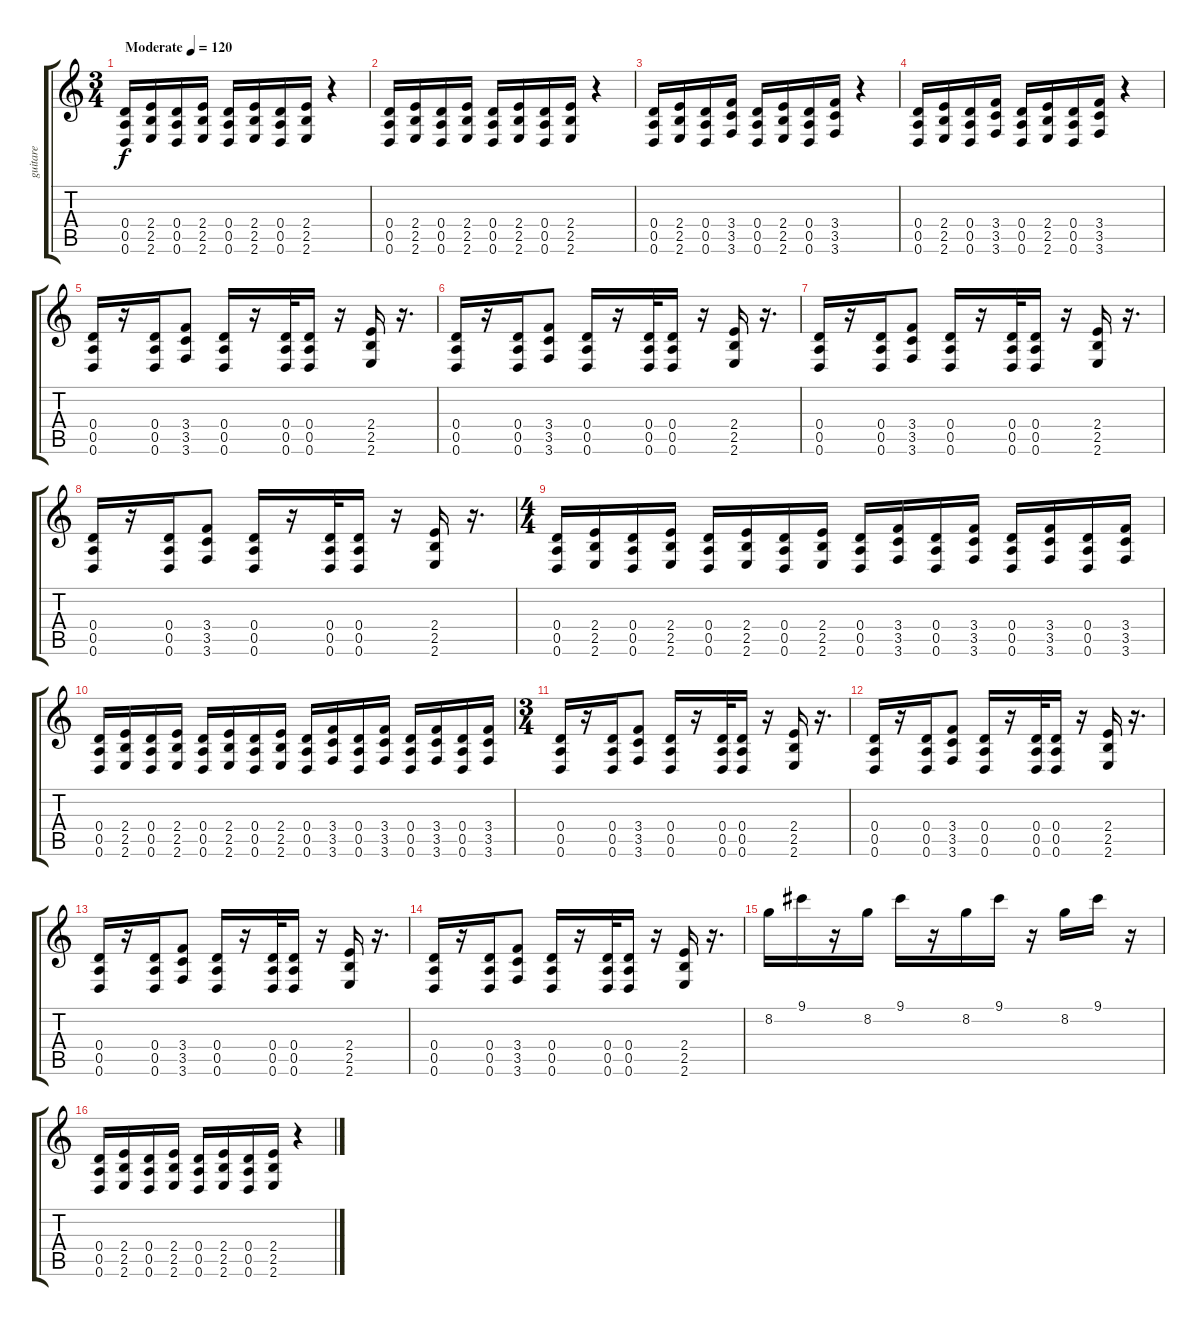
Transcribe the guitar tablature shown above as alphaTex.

\track ("guitare" "guitare") {instrument overdrivenguitar}
\staff {score tabs}
\tuning (E4 B3 G3 D3 A2 D2) {hide}
\ts (3 4)
\tempo (120 "Moderate")
\clef g2
\ks c
(0.4 0.5 0.6).16{dy f instrument overdrivenguitar} (2.4 2.5 2.6).16 (0.4 0.5 0.6).16 (2.4 2.5 2.6).16 (0.4 0.5 0.6).16 (2.4 2.5 2.6).16 (0.4 0.5 0.6).16 (2.4 2.5 2.6).16 r.4 |
(0.4 0.5 0.6).16 (2.4 2.5 2.6).16 (0.4 0.5 0.6).16 (2.4 2.5 2.6).16 (0.4 0.5 0.6).16 (2.4 2.5 2.6).16 (0.4 0.5 0.6).16 (2.4 2.5 2.6).16 r.4 |
(0.4 0.5 0.6).16 (2.4 2.5 2.6).16 (0.4 0.5 0.6).16 (3.4 3.5 3.6).16 (0.4 0.5 0.6).16 (2.4 2.5 2.6).16 (0.4 0.5 0.6).16 (3.4 3.5 3.6).16 r.4 |
(0.4 0.5 0.6).16 (2.4 2.5 2.6).16 (0.4 0.5 0.6).16 (3.4 3.5 3.6).16 (0.4 0.5 0.6).16 (2.4 2.5 2.6).16 (0.4 0.5 0.6).16 (3.4 3.5 3.6).16 r.4 |
(0.4 0.5 0.6).16 r.16 (0.4 0.5 0.6).16 (3.4 3.5 3.6).8 (0.4 0.5 0.6).16 r.16 (0.4 0.5 0.6).32 (0.4 0.5 0.6).16 r.16 (2.4 2.5 2.6).16 r.16{d} |
(0.4 0.5 0.6).16 r.16 (0.4 0.5 0.6).16 (3.4 3.5 3.6).8 (0.4 0.5 0.6).16 r.16 (0.4 0.5 0.6).32 (0.4 0.5 0.6).16 r.16 (2.4 2.5 2.6).16 r.16{d} |
(0.4 0.5 0.6).16 r.16 (0.4 0.5 0.6).16 (3.4 3.5 3.6).8 (0.4 0.5 0.6).16 r.16 (0.4 0.5 0.6).32 (0.4 0.5 0.6).16 r.16 (2.4 2.5 2.6).16 r.16{d} |
(0.4 0.5 0.6).16 r.16 (0.4 0.5 0.6).16 (3.4 3.5 3.6).8 (0.4 0.5 0.6).16 r.16 (0.4 0.5 0.6).32 (0.4 0.5 0.6).16 r.16 (2.4 2.5 2.6).16 r.16{d} |
\ts (4 4)
(0.4 0.5 0.6).16 (2.4 2.5 2.6).16 (0.4 0.5 0.6).16 (2.4 2.5 2.6).16 (0.4 0.5 0.6).16 (2.4 2.5 2.6).16 (0.4 0.5 0.6).16 (2.4 2.5 2.6).16 (0.4 0.5 0.6).16 (3.4 3.5 3.6).16 (0.4 0.5 0.6).16 (3.4 3.5 3.6).16 (0.4 0.5 0.6).16 (3.4 3.5 3.6).16 (0.4 0.5 0.6).16 (3.4 3.5 3.6).16 |
(0.4 0.5 0.6).16 (2.4 2.5 2.6).16 (0.4 0.5 0.6).16 (2.4 2.5 2.6).16 (0.4 0.5 0.6).16 (2.4 2.5 2.6).16 (0.4 0.5 0.6).16 (2.4 2.5 2.6).16 (0.4 0.5 0.6).16 (3.4 3.5 3.6).16 (0.4 0.5 0.6).16 (3.4 3.5 3.6).16 (0.4 0.5 0.6).16 (3.4 3.5 3.6).16 (0.4 0.5 0.6).16 (3.4 3.5 3.6).16 |
\ts (3 4)
(0.4 0.5 0.6).16 r.16 (0.4 0.5 0.6).16 (3.4 3.5 3.6).8 (0.4 0.5 0.6).16 r.16 (0.4 0.5 0.6).32 (0.4 0.5 0.6).16 r.16 (2.4 2.5 2.6).16 r.16{d} |
(0.4 0.5 0.6).16 r.16 (0.4 0.5 0.6).16 (3.4 3.5 3.6).8 (0.4 0.5 0.6).16 r.16 (0.4 0.5 0.6).32 (0.4 0.5 0.6).16 r.16 (2.4 2.5 2.6).16 r.16{d} |
(0.4 0.5 0.6).16 r.16 (0.4 0.5 0.6).16 (3.4 3.5 3.6).8 (0.4 0.5 0.6).16 r.16 (0.4 0.5 0.6).32 (0.4 0.5 0.6).16 r.16 (2.4 2.5 2.6).16 r.16{d} |
(0.4 0.5 0.6).16 r.16 (0.4 0.5 0.6).16 (3.4 3.5 3.6).8 (0.4 0.5 0.6).16 r.16 (0.4 0.5 0.6).32 (0.4 0.5 0.6).16 r.16 (2.4 2.5 2.6).16 r.16{d} |
8.2.16 9.1.16 r.16 8.2.16 9.1.16 r.16 8.2.16 9.1.16 r.16 8.2.16 9.1.16 r.16 |
(0.4 0.5 0.6).16 (2.4 2.5 2.6).16 (0.4 0.5 0.6).16 (2.4 2.5 2.6).16 (0.4 0.5 0.6).16 (2.4 2.5 2.6).16 (0.4 0.5 0.6).16 (2.4 2.5 2.6).16 r.4
